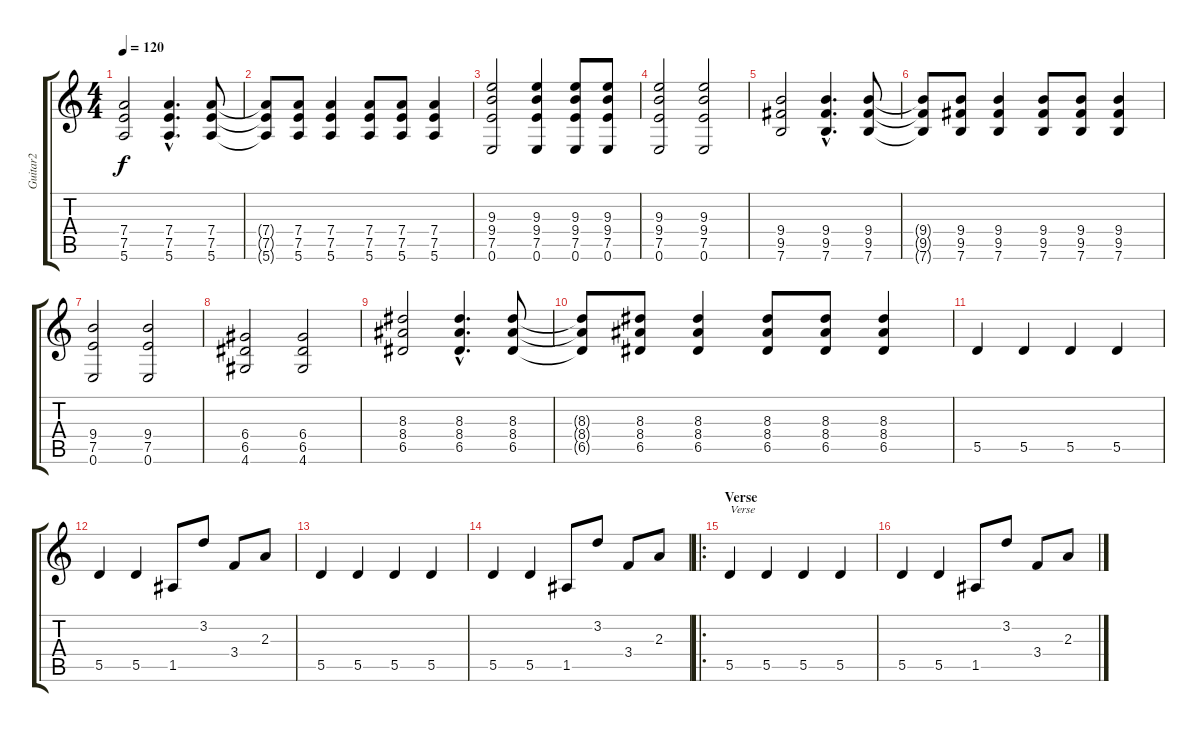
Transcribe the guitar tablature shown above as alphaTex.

\track ("Guitar2" "Guitar2") {instrument acousticguitarsteel}
\staff {score tabs}
\tuning (E4 B3 G3 D3 A2 E2) {hide}
\ts (4 4)
\tempo 120
\clef g2
\ks c
(7.4 7.5 5.6).2{dy f instrument overdrivenguitar} (7.4{hac} 7.5{hac} 5.6{hac}).4{d instrument overdrivenguitar} (7.4 7.5 5.6).8{instrument overdrivenguitar} |
(7.4{t} 7.5{t} 5.6{t}).8 (7.4 7.5 5.6).8{instrument overdrivenguitar} (7.4 7.5 5.6).4{instrument overdrivenguitar} (7.4 7.5 5.6).8{instrument overdrivenguitar} (7.4 7.5 5.6).8{instrument overdrivenguitar} (7.4 7.5 5.6).4{instrument overdrivenguitar} |
(9.3 9.4 7.5 0.6).2{instrument overdrivenguitar} (9.3 9.4 7.5 0.6).4{instrument overdrivenguitar} (9.3 9.4 7.5 0.6).8{instrument overdrivenguitar} (9.3 9.4 7.5 0.6).8{instrument overdrivenguitar} |
(9.3 9.4 7.5 0.6).2{instrument overdrivenguitar} (9.3 9.4 7.5 0.6).2{instrument overdrivenguitar} |
(9.4 9.5 7.6).2{instrument overdrivenguitar} (9.4{hac} 9.5{hac} 7.6{hac}).4{d instrument overdrivenguitar} (9.4 9.5 7.6).8{instrument overdrivenguitar} |
(9.4{t} 9.5{t} 7.6{t}).8 (9.4 9.5 7.6).8{instrument overdrivenguitar} (9.4 9.5 7.6).4{instrument overdrivenguitar} (9.4 9.5 7.6).8{instrument overdrivenguitar} (9.4 9.5 7.6).8{instrument overdrivenguitar} (9.4 9.5 7.6).4{instrument overdrivenguitar} |
(9.4 7.5 0.6).2{instrument overdrivenguitar} (9.4 7.5 0.6).2{instrument overdrivenguitar} |
(6.4 6.5 4.6).2{instrument overdrivenguitar} (6.4 6.5 4.6).2{instrument overdrivenguitar} |
(8.3 8.4 6.5).2{instrument overdrivenguitar} (8.3{hac} 8.4{hac} 6.5{hac}).4{d instrument overdrivenguitar} (8.3 8.4 6.5).8{instrument overdrivenguitar} |
(8.3{t} 8.4{t} 6.5{t}).8 (8.3 8.4 6.5).8{instrument overdrivenguitar} (8.3 8.4 6.5).4{instrument overdrivenguitar} (8.3 8.4 6.5).8{instrument overdrivenguitar} (8.3 8.4 6.5).8{instrument overdrivenguitar} (8.3 8.4 6.5).4{instrument overdrivenguitar} |
5.5.4{instrument acousticguitarsteel} 5.5.4 5.5.4 5.5.4 |
5.5.4 5.5.4 1.5.8 3.2.8 3.4.8 2.3.8 |
5.5.4 5.5.4 5.5.4 5.5.4 |
5.5.4 5.5.4 1.5.8 3.2.8 3.4.8 2.3.8 |
\ro
\section ("" "Verse")
5.5.4{txt "Verse"} 5.5.4 5.5.4 5.5.4 |
5.5.4 5.5.4 1.5.8 3.2.8 3.4.8 2.3.8
